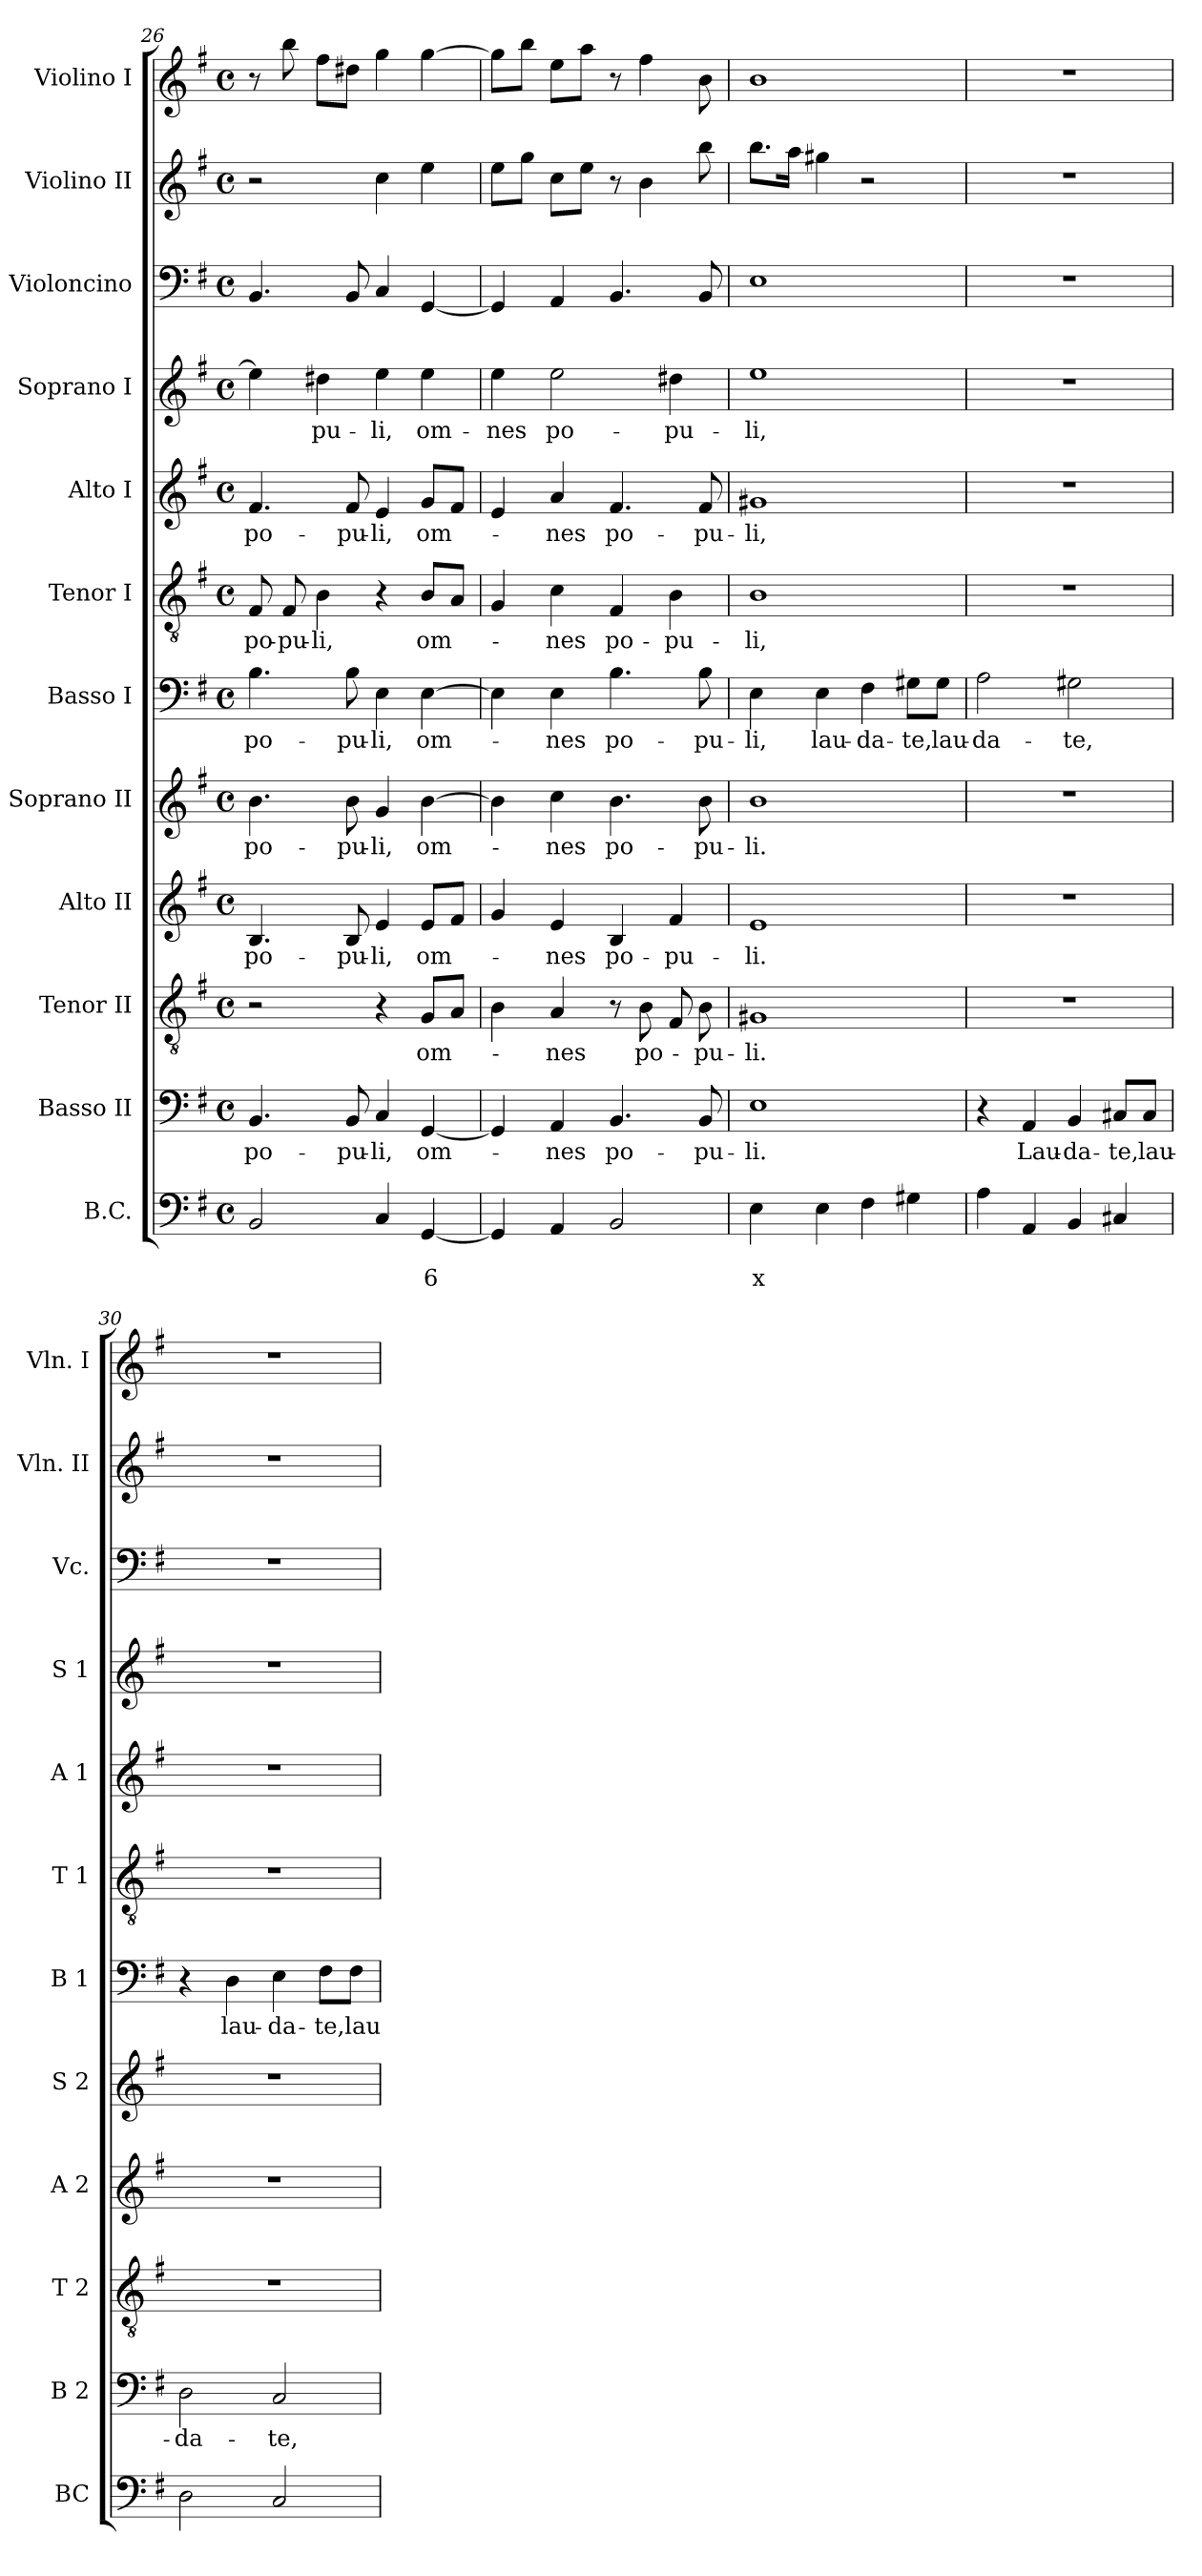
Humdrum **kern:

**kern	**text	**text	**kern	**text	**kern	**text	**kern	**text	**kern	**text	**kern	**text	**kern	**text	**kern	**text	**kern	**text	**kern	**kern	**kern
*part12	*part12	*part12	*part11	*part11	*part10	*part10	*part9	*part9	*part8	*part8	*part7	*part7	*part6	*part6	*part5	*part5	*part4	*part4	*part3	*part2	*part1
*staff12	*staff12	*staff12	*staff11	*staff11	*staff10	*staff10	*staff9	*staff9	*staff8	*staff8	*staff7	*staff7	*staff6	*staff6	*staff5	*staff5	*staff4	*staff4	*staff3	*staff2	*staff1
*I"B.C.	*	*	*I"Basso II	*	*I"Tenor II	*	*I"Alto II	*	*I"Soprano II	*	*I"Basso I	*	*I"Tenor I	*	*I"Alto I	*	*I"Soprano I	*	*I"Violoncino	*I"Violino II	*I"Violino I
*I'BC	*	*	*I'B 2	*	*I'T 2	*	*I'A 2	*	*I'S 2	*	*I'B 1	*	*I'T 1	*	*I'A 1	*	*I'S 1	*	*I'Vc.	*I'Vln. II	*I'Vln. I
*clefF4	*	*	*clefF4	*	*clefGv2	*	*clefG2	*	*clefG2	*	*clefF4	*	*clefGv2	*	*clefG2	*	*clefG2	*	*clefF4	*clefG2	*clefG2
*k[f#]	*	*	*k[f#]	*	*k[f#]	*	*k[f#]	*	*k[f#]	*	*k[f#]	*	*k[f#]	*	*k[f#]	*	*k[f#]	*	*k[f#]	*k[f#]	*k[f#]
*G:	*	*	*G:	*	*G:	*	*G:	*	*G:	*	*G:	*	*G:	*	*G:	*	*G:	*	*G:	*G:	*G:
*M4/4	*	*	*M4/4	*	*M4/4	*	*M4/4	*	*M4/4	*	*M4/4	*	*M4/4	*	*M4/4	*	*M4/4	*	*M4/4	*M4/4	*M4/4
*met(c)	*	*	*met(c)	*	*met(c)	*	*met(c)	*	*met(c)	*	*met(c)	*	*met(c)	*	*met(c)	*	*met(c)	*	*met(c)	*met(c)	*met(c)
=26	=26	=26	=26	=26	=26	=26	=26	=26	=26	=26	=26	=26	=26	=26	=26	=26	=26	=26	=26	=26	=26
!	!	!	!	!LO:LY:b	!	!	!	!LO:LY:b	!	!LO:LY:b	!	!LO:LY:b	!	!LO:LY:b	!	!LO:LY:b	!	!	!	!	!
2BB/	.	.	4.BB/	po-	2r	.	4.B/	po-	4.b\	po-	4.B\	po-	8F#/	po-	4.f#/	po-	4ee\]	.	4.BB/	2r	8r
!	!	!	!	!	!	!	!	!	!	!	!	!	!	!LO:LY:b	!	!	!	!	!	!	!
.	.	.	.	.	.	.	.	.	.	.	.	.	8F#/	-pu-	.	.	.	.	.	.	8bb\
!	!	!	!	!	!	!	!	!	!	!	!	!	!	!LO:LY:b	!	!	!	!LO:LY:b	!	!	!
.	.	.	.	.	.	.	.	.	.	.	.	.	4B\	-li,	.	.	4dd#X\	-pu-	.	.	8ff#\L
!	!	!	!	!LO:LY:b	!	!	!	!LO:LY:b	!	!LO:LY:b	!	!LO:LY:b	!	!	!	!LO:LY:b	!	!	!	!	!
.	.	.	8BB/	-pu-	.	.	8B/	-pu-	8b\	-pu-	8B\	-pu-	.	.	8f#/	-pu-	.	.	8BB/	.	8dd#X\J
!	!	!	!	!LO:LY:b	!	!	!	!LO:LY:b	!	!LO:LY:b	!	!LO:LY:b	!	!	!	!LO:LY:b	!	!LO:LY:b	!	!	!
4C/	.	.	4C/	-li,	4r	.	4e/	-li,	4g/	-li,	4E\	-li,	4r	.	4e/	-li,	4ee\	-li,	4C/	4cc\	4gg\
!	!	!LO:LY:b	!	!LO:LY:b	!	!LO:LY:b	!	!LO:LY:b	!	!LO:LY:b	!	!LO:LY:b	!	!LO:LY:b	!	!LO:LY:b	!	!LO:LY:b	!	!	!
[4GG/	.	6	[4GG/	om-	8G/L	om-	8e/L	om-	[4b\	om-	[4E\	om-	8B/L	om-	8g/L	om-	4ee\	om-	[4GG/	4ee\	[4gg\
.	.	.	.	.	8A/J	.	8f#/J	.	.	.	.	.	8A/J	.	8f#/J	.	.	.	.	.	.
=27	=27	=27	=27	=27	=27	=27	=27	=27	=27	=27	=27	=27	=27	=27	=27	=27	=27	=27	=27	=27	=27
!	!	!	!	!	!	!	!	!	!	!	!	!	!	!	!	!	!	!LO:LY:b	!	!	!
4GG/]	.	.	4GG/]	.	4B\	.	4g/	.	4b\]	.	4E\]	.	4G/	.	4e/	.	4ee\	-nes	4GG/]	8ee\L	8gg\L]
.	.	.	.	.	.	.	.	.	.	.	.	.	.	.	.	.	.	.	.	8gg\J	8bb\J
!	!	!	!	!LO:LY:b	!	!LO:LY:b	!	!LO:LY:b	!	!LO:LY:b	!	!LO:LY:b	!	!LO:LY:b	!	!LO:LY:b	!	!LO:LY:b	!	!	!
4AA/	.	.	4AA/	-nes	4A/	-nes	4e/	-nes	4cc\	-nes	4E\	-nes	4c\	-nes	4a/	-nes	2ee\	po-	4AA/	8cc\L	8ee\L
.	.	.	.	.	.	.	.	.	.	.	.	.	.	.	.	.	.	.	.	8ee\J	8aa\J
!	!	!	!	!LO:LY:b	!	!	!	!LO:LY:b	!	!LO:LY:b	!	!LO:LY:b	!	!LO:LY:b	!	!LO:LY:b	!	!	!	!	!
2BB/	.	.	4.BB/	po-	8r	.	4B/	po-	4.b\	po-	4.B\	po-	4F#/	po-	4.f#/	po-	.	.	4.BB/	8r	8r
!	!	!	!	!	!	!LO:LY:b	!	!	!	!	!	!	!	!	!	!	!	!	!	!	!
.	.	.	.	.	8B\	po-	.	.	.	.	.	.	.	.	.	.	.	.	.	4b\	4ff#\
!	!	!	!	!	!	!	!	!LO:LY:b	!	!	!	!	!	!LO:LY:b	!	!	!	!LO:LY:b	!	!	!
.	.	.	.	.	8F#/	.	4f#/	-pu-	.	.	.	.	4B\	-pu-	.	.	4dd#X\	-pu-	.	.	.
!	!	!	!	!LO:LY:b	!	!LO:LY:b	!	!	!	!LO:LY:b	!	!LO:LY:b	!	!	!	!LO:LY:b	!	!	!	!	!
.	.	.	8BB/	-pu-	8B\	-pu-	.	.	8b\	-pu-	8B\	-pu-	.	.	8f#/	-pu-	.	.	8BB/	8bb\	8b\
=28	=28	=28	=28	=28	=28	=28	=28	=28	=28	=28	=28	=28	=28	=28	=28	=28	=28	=28	=28	=28	=28
!	!	!LO:LY:b	!	!LO:LY:b	!	!LO:LY:b	!	!LO:LY:b	!	!LO:LY:b	!	!LO:LY:b	!	!LO:LY:b	!	!LO:LY:b	!	!LO:LY:b	!	!	!
4E\	.	x	1E	-li.	1G#X	-li.	1e	-li.	1b	-li.	4E\	-li,	1B	-li,	1g#X	-li,	1ee	-li,	1E	8.bb\L	1b
.	.	.	.	.	.	.	.	.	.	.	.	.	.	.	.	.	.	.	.	16aa\Jk	.
!	!	!	!	!	!	!	!	!	!	!	!	!LO:LY:b	!	!	!	!	!	!	!	!	!
4E\	.	.	.	.	.	.	.	.	.	.	4E\	lau-	.	.	.	.	.	.	.	4gg#X\	.
!	!	!	!	!	!	!	!	!	!	!	!	!LO:LY:b	!	!	!	!	!	!	!	!	!
4F#\	.	.	.	.	.	.	.	.	.	.	4F#\	-da-	.	.	.	.	.	.	.	2r	.
!	!	!	!	!	!	!	!	!	!	!	!	!LO:LY:b	!	!	!	!	!	!	!	!	!
4G#X\	.	.	.	.	.	.	.	.	.	.	8G#X\L	-te,	.	.	.	.	.	.	.	.	.
!	!	!	!	!	!	!	!	!	!	!	!	!LO:LY:b	!	!	!	!	!	!	!	!	!
.	.	.	.	.	.	.	.	.	.	.	8G#\J	lau-	.	.	.	.	.	.	.	.	.
=29	=29	=29	=29	=29	=29	=29	=29	=29	=29	=29	=29	=29	=29	=29	=29	=29	=29	=29	=29	=29	=29
!	!	!	!	!	!	!	!	!	!	!	!	!LO:LY:b	!	!	!	!	!	!	!	!	!
4A\	.	.	4r	.	1r	.	1r	.	1r	.	2A\	-da-	1r	.	1r	.	1r	.	1r	1r	1r
!	!	!	!	!LO:LY:b	!	!	!	!	!	!	!	!	!	!	!	!	!	!	!	!	!
4AA/	.	.	4AA/	Lau-	.	.	.	.	.	.	.	.	.	.	.	.	.	.	.	.	.
!	!	!	!	!LO:LY:b	!	!	!	!	!	!	!	!LO:LY:b	!	!	!	!	!	!	!	!	!
4BB/	.	.	4BB/	-da-	.	.	.	.	.	.	2G#X\	-te,	.	.	.	.	.	.	.	.	.
!	!	!	!	!LO:LY:b	!	!	!	!	!	!	!	!	!	!	!	!	!	!	!	!	!
4C#X/	.	.	8C#X/L	-te,	.	.	.	.	.	.	.	.	.	.	.	.	.	.	.	.	.
!	!	!	!	!LO:LY:b	!	!	!	!	!	!	!	!	!	!	!	!	!	!	!	!	!
.	.	.	8C#/J	lau-	.	.	.	.	.	.	.	.	.	.	.	.	.	.	.	.	.
!!LO:PB:g=z
=30	=30	=30	=30	=30	=30	=30	=30	=30	=30	=30	=30	=30	=30	=30	=30	=30	=30	=30	=30	=30	=30
!	!	!	!	!LO:LY:b	!	!	!	!	!	!	!	!	!	!	!	!	!	!	!	!	!
2D\	.	.	2D\	-da-	1r	.	1r	.	1r	.	4r	.	1r	.	1r	.	1r	.	1r	1r	1r
!	!	!	!	!	!	!	!	!	!	!	!	!LO:LY:b	!	!	!	!	!	!	!	!	!
.	.	.	.	.	.	.	.	.	.	.	4D\	lau-	.	.	.	.	.	.	.	.	.
!	!	!	!	!LO:LY:b	!	!	!	!	!	!	!	!LO:LY:b	!	!	!	!	!	!	!	!	!
2C/	.	.	2C/	-te,	.	.	.	.	.	.	4E\	-da-	.	.	.	.	.	.	.	.	.
!	!	!	!	!	!	!	!	!	!	!	!	!LO:LY:b	!	!	!	!	!	!	!	!	!
.	.	.	.	.	.	.	.	.	.	.	8F#\L	-te,	.	.	.	.	.	.	.	.	.
!	!	!	!	!	!	!	!	!	!	!	!	!LO:LY:b	!	!	!	!	!	!	!	!	!
.	.	.	.	.	.	.	.	.	.	.	8F#\J	lau-	.	.	.	.	.	.	.	.	.
=	=	=	=	=	=	=	=	=	=	=	=	=	=	=	=	=	=	=	=	=	=
*-	*-	*-	*-	*-	*-	*-	*-	*-	*-	*-	*-	*-	*-	*-	*-	*-	*-	*-	*-	*-	*-
